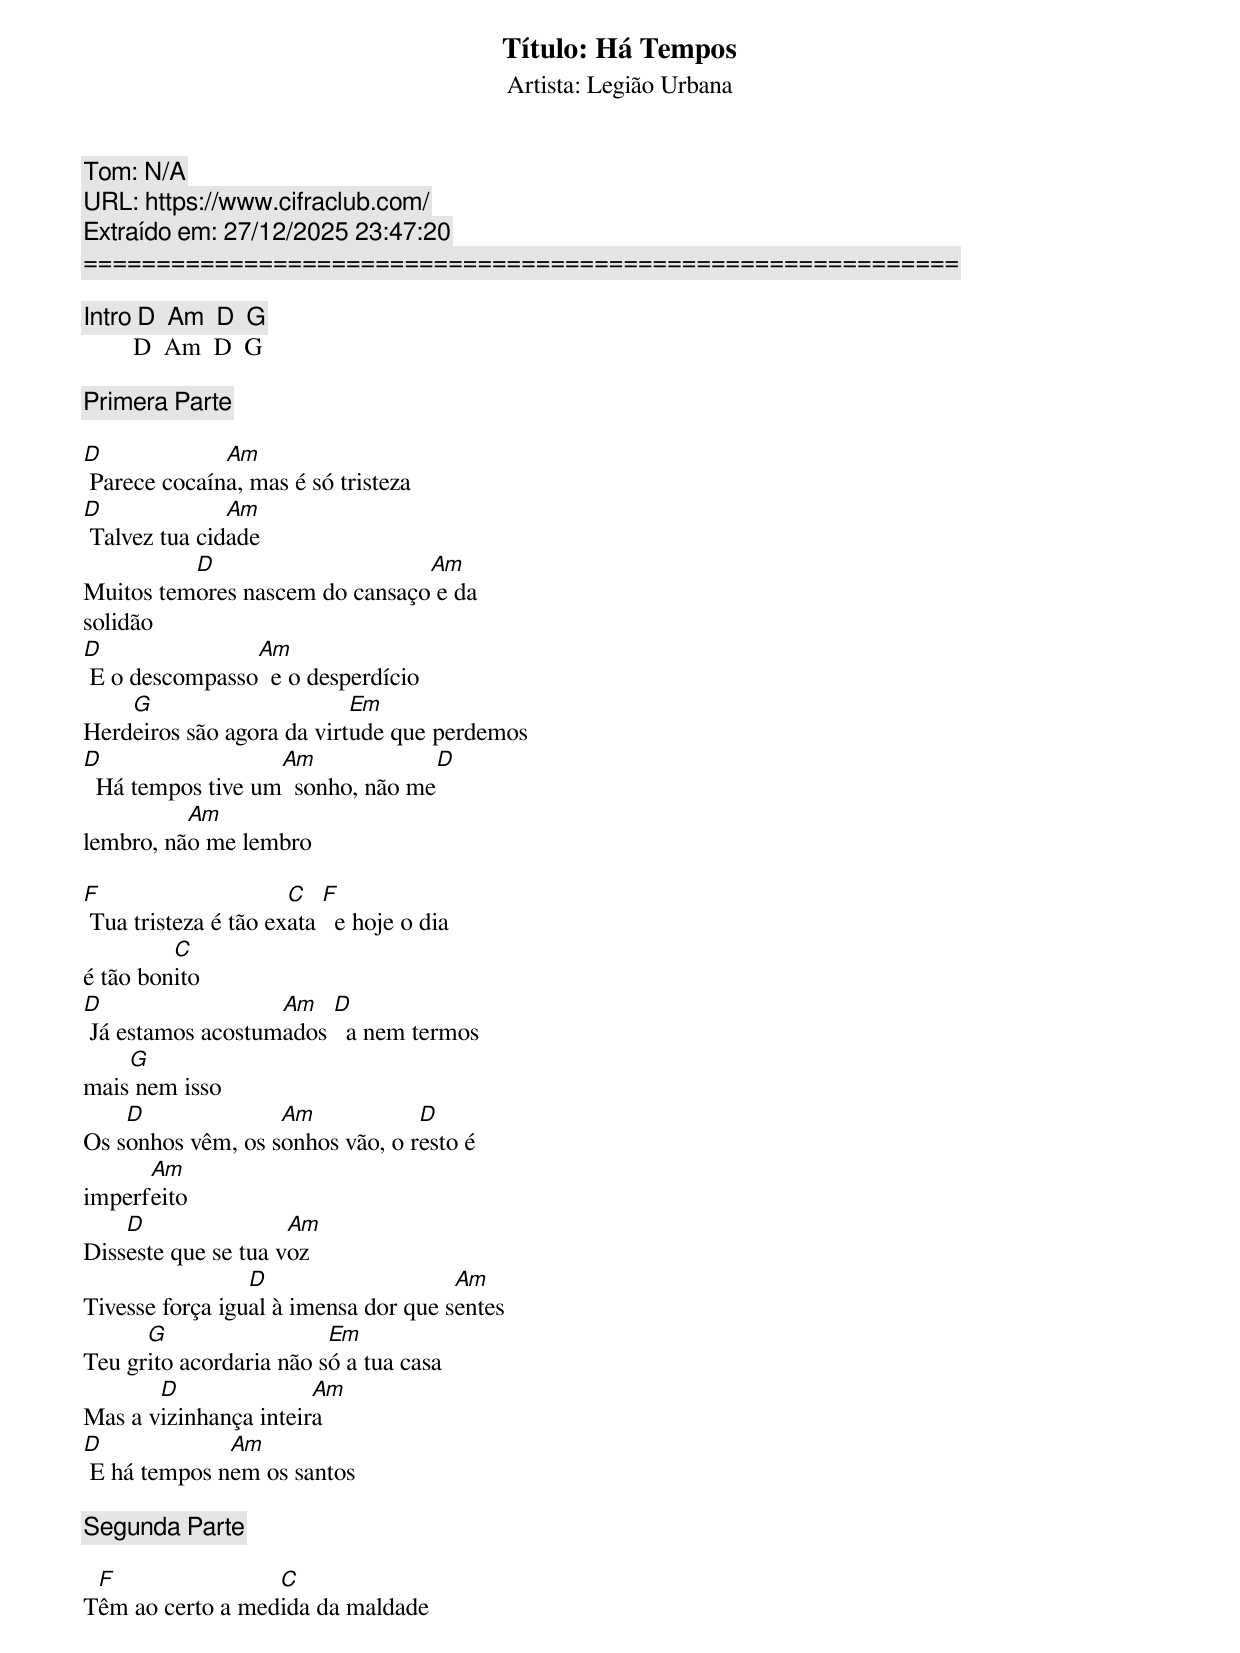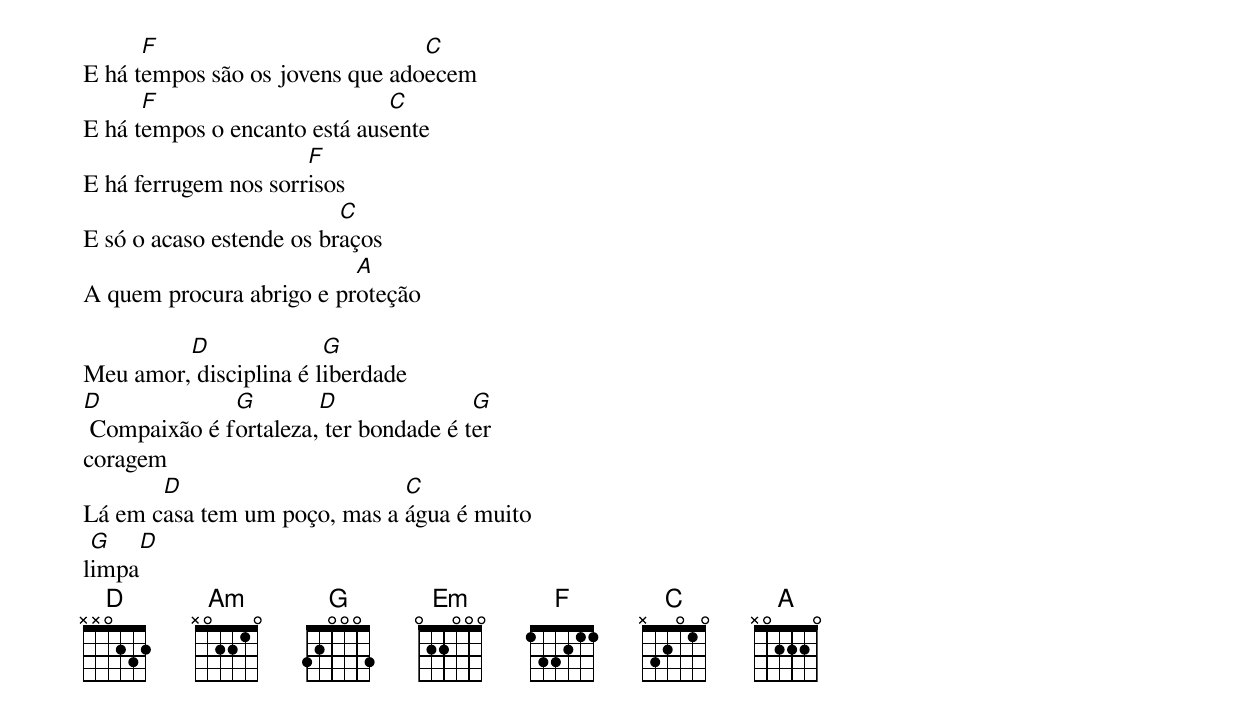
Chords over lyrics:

Título: Há Tempos
Artista: Legião Urbana
Tom: N/A
URL: https://www.cifraclub.com/
Extraído em: 27/12/2025 23:47:20
============================================================

[Intro] D  Am  D  G
        D  Am  D  G

[Primera Parte]

D             Am
 Parece cocaína, mas é só tristeza
D              Am
 Talvez tua cidade
          D                     Am
Muitos temores nascem do cansaço e da
solidão
D               Am
 E o descompasso  e o desperdício
    G                      Em
Herdeiros são agora da virtude que perdemos
D                  Am               D
  Há tempos tive um  sonho, não me
          Am
lembro, não me lembro

F                     C   F
 Tua tristeza é tão exata   e hoje o dia
         C
é tão bonito
D                  Am   D
 Já estamos acostumados   a nem termos
    G
mais nem isso
    D              Am            D
Os sonhos vêm, os sonhos vão, o resto é
      Am
imperfeito
    D                Am
Disseste que se tua voz
                 D                    Am
Tivesse força igual à imensa dor que sentes
      G                  Em
Teu grito acordaria não só a tua casa
       D               Am
Mas a vizinhança inteira
D             Am
 E há tempos nem os santos

[Segunda Parte]

 F                C
Têm ao certo a medida da maldade
      F                          C
E há tempos são os jovens que adoecem
      F                       C
E há tempos o encanto está ausente
                      F
E há ferrugem nos sorrisos
                          C
E só o acaso estende os braços
                          A
A quem procura abrigo e proteção

         D              G
Meu amor, disciplina é liberdade
D             G        D               G
 Compaixão é fortaleza, ter bondade é ter
coragem
       D                      C
Lá em casa tem um poço, mas a água é muito
 G    D
limpa
